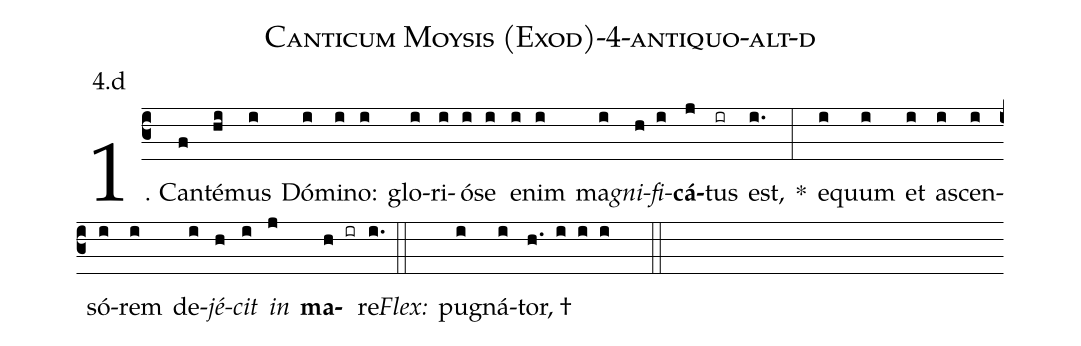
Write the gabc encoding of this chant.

name: Canticum Moysis (Exod)-4-antiquo-alt-d;
annotation: 4.d;
%%
(c3)1. Can(f)té(hi)mus(i) Dó(i)mi(i)no:(i) glo(i)ri(i)ó(i)se(i) e(i)nim(i) ma(i)<i>gni</i>(h)<i>fi</i>(i)<b>cá</b>(j)tus(ir) est,(i.) *(:) e(i)quum(i) et(i) a(i)scen(i)só(i)rem(i) de(i)<i>jé</i>(h)<i>cit</i>(i) <i>in</i>(j) <b>ma</b>(h ir)re.(i.) (::)
<i>Flex:</i>()  pu(i)gná(i)tor, †(h. i i i  ::)
